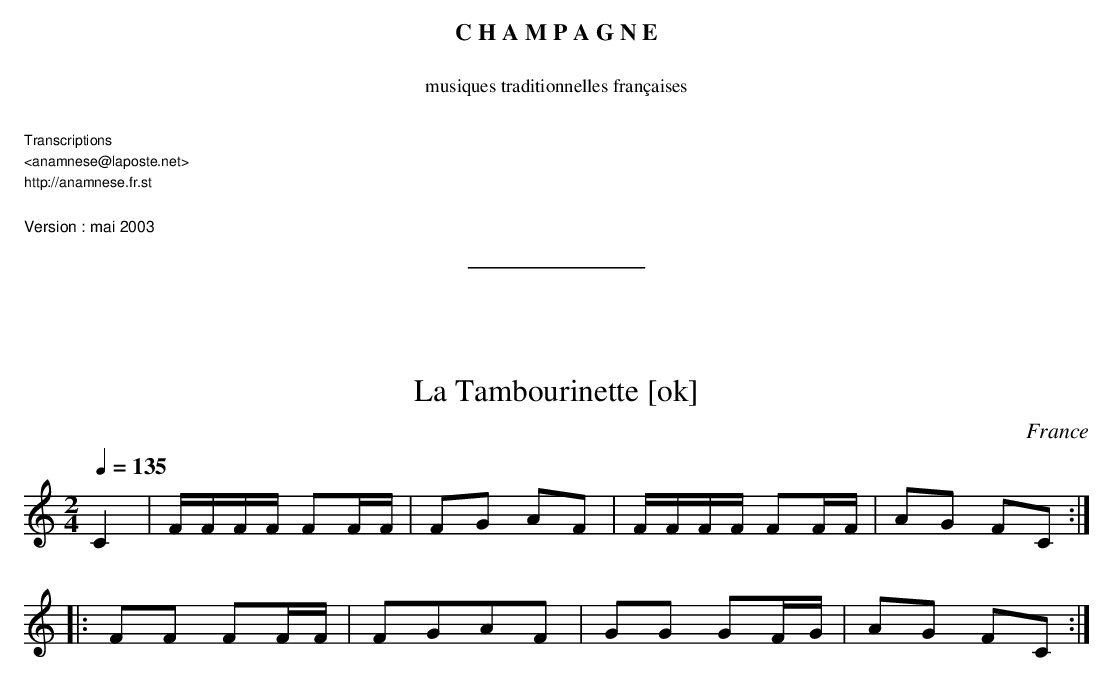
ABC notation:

X:1
T:La Tambourinette [ok]
O:France
M:2/4
L:1/8
Q:1/4=135
K:C
C2 | F/F/F/F/ FF/F/ | FG AF | F/F/F/F/ FF/F/ | AG FC ::
FF FF/F/ | FGAF | GG GF/G/ | AG FC :|
